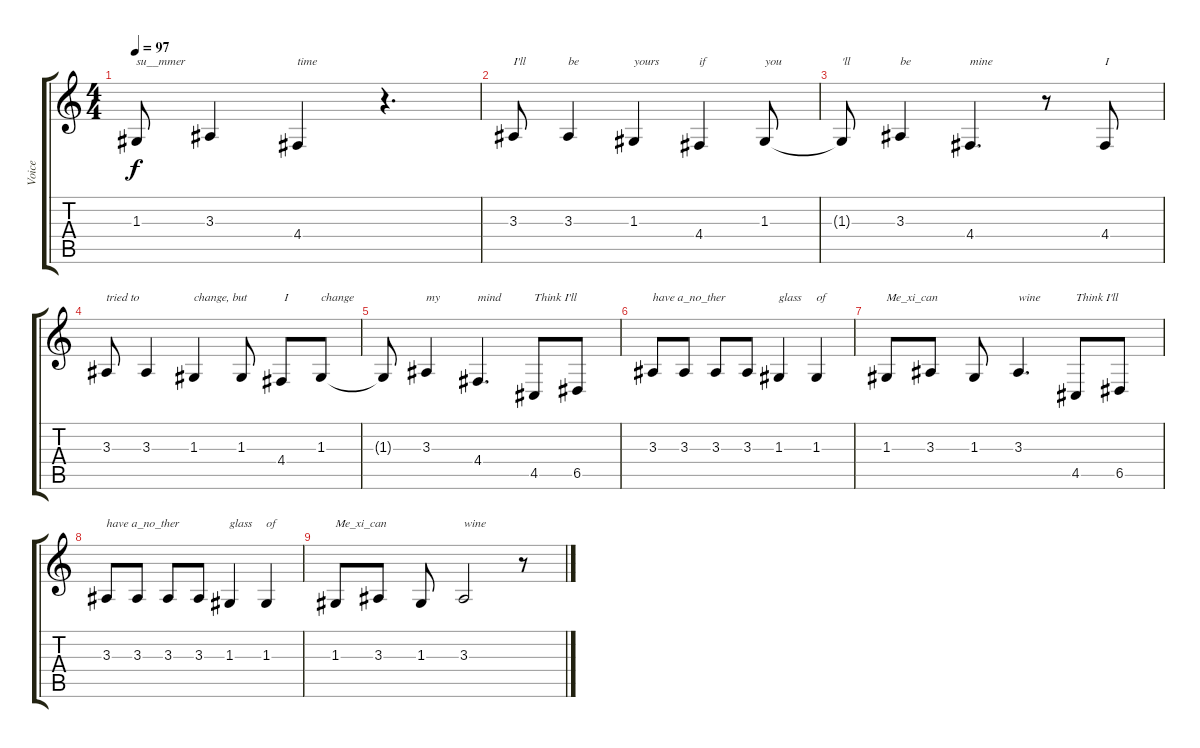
\track ("Voice          Chris Collingwood" "Voice     ") {instrument altosax}
\staff {score tabs}
\tuning (E4 B3 G3 D3 A2 E2) {hide}
\ts (4 4)
\tempo 97
\clef g2
\ks c
1.3.8{txt "su__mmer" dy f} 3.3.4 4.4.4{txt "time"} r.4{d} |
3.3.8{txt "I'll"} 3.3.4{txt "be"} 1.3.4{txt "yours"} 4.4.4{txt "if"} 1.3.8{txt "you"} |
1.3{t}.8{txt "'ll"} 3.3.4{txt "be"} 4.4.4{d txt "mine"} r.8 4.4.8{txt "I"} |
3.3.8{txt "tried to"} 3.3.4 1.3.4{txt "change, but"} 1.3.8 4.4.8{txt " I"} 1.3.8{txt "change"} |
1.3{t}.8 3.3.4{txt "my"} 4.4.4{d txt "mind"} 4.5.8{txt "Think I'll"} 6.5.8 |
3.3.8{txt "have a_no_ther"} 3.3.8 3.3.8 3.3.8 1.3.4{txt "glass"} 1.3.4{txt "of"} |
1.3.8{txt "Me_xi_can"} 3.3.8 1.3.8 3.3.4{d txt "wine"} 4.5.8{txt "Think I'll"} 6.5.8 |
3.3.8{txt "have a_no_ther"} 3.3.8 3.3.8 3.3.8 1.3.4{txt "glass"} 1.3.4{txt "of"} |
1.3.8{txt "Me_xi_can"} 3.3.8 1.3.8 3.3.2{txt "wine"} r.8
